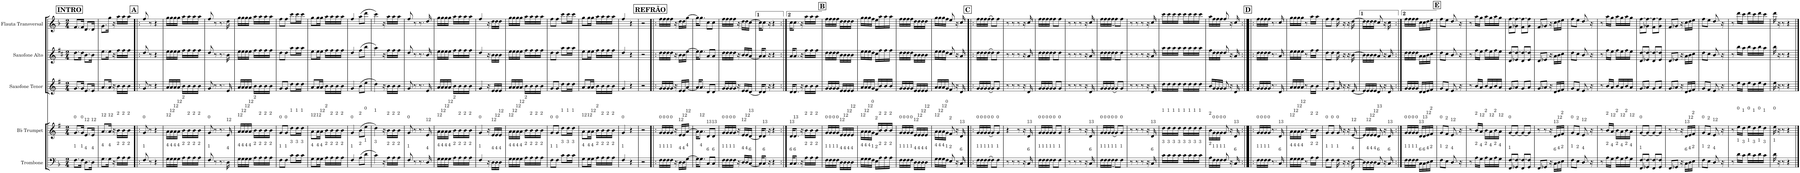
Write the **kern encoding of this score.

**kern	**kern	**kern	**kern	**kern
*part5	*part4	*part3	*part2	*part1
*staff5	*staff4	*staff3	*staff2	*staff1
*I"Trombone	*I"Bb Trumpet	*I"Saxofone Tenor	*I"Saxofone Alto	*I"Flauta Transversal
*I'Tbn.	*I'Bb Tpt.	*I'Sax. Tn.	*	*I'Fl.
*clefF4	*clefG2	*clefG2	*clefG2	*clefG2
*	*Trd1c2	*Trd8c14	*Trd5c9	*
*k[b-]	*k[f#]	*k[f#]	*k[f#c#]	*k[b-]
*M2/4	*M2/4	*M2/4	*M2/4	*M2/4
!!LO:REH:place=s1:a:B:cj:fs=14:t=INTRO
=1	=1	=1	=1	=1
!	!LO:TX:a:t=0	!	!	!
!LO:TX:a:t=1	!	!	!	!
8.F\L	8.g/L	8.g/L	8.dd\L	8.f/L
!	!LO:TX:a:t=0	!	!	!
!LO:TX:a:t=1	!	!	!	!
16F\Jk	16g/Jk	16g/Jk	16dd\Jk	16f/Jk
!	!LO:TX:a:t=12	!	!	!
!LO:TX:a:t=4	!	!	!	!
8.D\L	8.e/L	8.e/L	8.b\L	8.d/L
!	!LO:TX:a:t=12	!	!	!
!LO:TX:a:t=4	!	!	!	!
16D\Jk	16e/Jk	16e/Jk	16b\Jk	16d/Jk
=2	=2	=2	=2	=2
!	!LO:TX:a:t=12	!	!	!
!LO:TX:a:t=4	!	!	!	!
8.G\L	8.a/L	8.a/L	8.ee\L	8.g\L
!	!LO:TX:a:t=12	!	!	!
!LO:TX:a:t=4	!	!	!	!
16G\Jk	16a/Jk	16a/Jk	16ee\Jk	16gg\Jk
16r	16r	16r	16r	16r
!	!LO:TX:a:t=2	!	!	!
!LO:TX:a:t=2	!	!	!	!
16A\LL	16b\LL	16b\LL	16ff#\LL	16aa\LL
!	!LO:TX:a:t=2	!	!	!
!LO:TX:a:t=2	!	!	!	!
16A\	16b\	16b\	16ff#\	16aa\
!	!LO:TX:a:t=2	!	!	!
!LO:TX:a:t=2	!	!	!	!
16A\JJ	16b\JJ	16b\JJ	16ff#\JJ	16aa\JJ
!!LO:REH:place=s1:a:B:cj:fs=14:t=A
=3!|:	=3!|:	=3!|:	=3!|:	=3!|:
!	!LO:TX:a:t=0	!	!	!
!LO:TX:a:t=1	!	!	!	!
8F/	8g/	8g/	8dd/	8ff/
8r	8r	8r	8r	8r
4r	4r	4r	4r	4r
=4	=4	=4	=4	=4
!	!LO:TX:a:t=12	!	!	!
!LO:TX:a:t=4	!	!	!	!
16G\LL	16a\LL	16a/LL	16ee\LL	16gg\LL
!	!LO:TX:a:t=12	!	!	!
!LO:TX:a:t=4	!	!	!	!
16G\	16a\	16a/	16ee\	16gg\
!	!LO:TX:a:t=12	!	!	!
!LO:TX:a:t=4	!	!	!	!
16G\	16a\	16a/	16ee\	16gg\
!	!LO:TX:a:t=12	!	!	!
!LO:TX:a:t=4	!	!	!	!
16G\JJ	16a\JJ	16a/JJ	16ee\JJ	16gg\JJ
!	!LO:TX:a:t=2	!	!	!
!LO:TX:a:t=2	!	!	!	!
16A\LL	16b\LL	16b\LL	16ff#\LL	16aa\LL
!	!LO:TX:a:t=2	!	!	!
!LO:TX:a:t=2	!	!	!	!
16A\	16b\	16b\	16ff#\	16aa\
!	!LO:TX:a:t=2	!	!	!
!LO:TX:a:t=2	!	!	!	!
16A\	16b\	16b\	16ff#\	16aa\
!	!LO:TX:a:t=2	!	!	!
!LO:TX:a:t=2	!	!	!	!
16A\JJ	16b\JJ	16b\JJ	16ff#\JJ	16aa\JJ
=5	=5	=5	=5	=5
!	!LO:TX:a:t=0	!	!	!
!LO:TX:a:t=1	!	!	!	!
8F/	8g/	8g/	8dd/	8ff/
8r	8r	8r	8r	8r
8.r	8.r	8.r	8.r	8.r
!	!LO:TX:a:t=12	!	!	!
!LO:TX:a:t=4	!	!	!	!
16D\	16e/	16e/	16b\	16dd\
=6	=6	=6	=6	=6
!	!LO:TX:a:t=12	!	!	!
!LO:TX:a:t=4	!	!	!	!
16G\LL	16a/LL	16a/LL	16ee\LL	16gg\LL
!	!LO:TX:a:t=12	!	!	!
!LO:TX:a:t=4	!	!	!	!
16G\	16a/	16a/	16ee\	16gg\
!	!LO:TX:a:t=12	!	!	!
!LO:TX:a:t=4	!	!	!	!
16G\	16a/	16a/	16ee\	16gg\
!	!LO:TX:a:t=12	!	!	!
!LO:TX:a:t=4	!	!	!	!
16G\JJ	16a/JJ	16a/JJ	16ee\JJ	16gg\JJ
!	!LO:TX:a:t=2	!	!	!
!LO:TX:a:t=2	!	!	!	!
16A\LL	16b\LL	16b\LL	16ff#\LL	16aa\LL
!	!LO:TX:a:t=2	!	!	!
!LO:TX:a:t=2	!	!	!	!
16A\	16b\	16b\	16ff#\	16aa\
!	!LO:TX:a:t=2	!	!	!
!LO:TX:a:t=2	!	!	!	!
16A\	16b\	16b\	16ff#\	16aa\
!	!LO:TX:a:t=2	!	!	!
!LO:TX:a:t=2	!	!	!	!
16A\JJ	16b\JJ	16b\JJ	16ff#\JJ	16aa\JJ
=7	=7	=7	=7	=7
!	!LO:TX:a:t=0	!	!	!
!LO:TX:a:t=1	!	!	!	!
8F\L	8g/L	8g/L	8dd\L	8ff\L
!	!LO:TX:a:t=0	!	!	!
!LO:TX:a:t=1	!	!	!	!
8F\J	8g/J	8g/J	8dd\J	8ff\J
!	!LO:TX:a:t=1	!	!	!
!LO:TX:a:t=3	!	!	!	!
8c\L	8dd\L	8dd\L	8aa\L	8ccc\L
!	!LO:TX:a:t=1	!	!	!
!LO:TX:a:t=3	!	!	!	!
16c\L	16dd\L	16dd\L	16aa\L	16ccc\L
!	!LO:TX:a:t=1	!	!	!
!LO:TX:a:t=3	!	!	!	!
16c\JJ	16dd\JJ	16dd\JJ	16aa\JJ	16ccc\JJ
=8	=8	=8	=8	=8
!	!LO:TX:a:t=12	!	!	!
!LO:TX:a:t=4	!	!	!	!
8G\L	8a\L	8a/L	8ee\L	8gg\L
!	!LO:TX:a:t=12	!	!	!
!LO:TX:a:t=4	!	!	!	!
16G\L	16a\L	16a/L	16ee\L	16gg\L
!	!LO:TX:a:t=12	!	!	!
!LO:TX:a:t=4	!	!	!	!
16G\JJ	16a\JJ	16a/JJ	16ee\JJ	16gg\JJ
!	!LO:TX:a:t=2	!	!	!
!LO:TX:a:t=2	!	!	!	!
16A\LL	16b\LL	16b\LL	16ff#\LL	16aa\LL
!	!LO:TX:a:t=2	!	!	!
!LO:TX:a:t=2	!	!	!	!
16A\	16b\	16b\	16ff#\	16aa\
!	!LO:TX:a:t=2	!	!	!
!LO:TX:a:t=2	!	!	!	!
16A\	16b\	16b\	16ff#\	16aa\
!	!LO:TX:a:t=2	!	!	!
!LO:TX:a:t=2	!	!	!	!
16A\JJ	16b\JJ	16b\JJ	16ff#\JJ	16aa\JJ
=9	=9	=9	=9	=9
!	!LO:TX:a:t=0	!	!	!
!LO:TX:a:t=1	!	!	!	!
4F/	4g/	4g/	4dd/	4ff/
!	!LO:TX:a:t=2	!	!	!
!LO:TX:a:t=2	!	!	!	!
(>8A\L	(>8b\L	(>8b\L	(>8ff#\L	(>8aa\L
!	!LO:TX:a:t=0	!	!	!
!LO:TX:a:t=1	!	!	!	!
8d\J	8ee\J	8ee\J	8bb\J	8ddd\J
=10	=10	=10	=10	=10
!	!LO:TX:a:t=1	!	!	!
!LO:TX:a:t=3	!	!	!	!
4c\)	4dd\)	4dd\)	4aa\)	4ccc\)
16r	16r	16r	16r	16r
!	!LO:TX:a:t=2	!	!	!
!LO:TX:a:t=2	!	!	!	!
16A\LL	16b\LL	16b\LL	16ff#\LL	16aa\LL
!	!LO:TX:a:t=2	!	!	!
!LO:TX:a:t=2	!	!	!	!
16A\	16b\	16b\	16ff#\	16aa\
!	!LO:TX:a:t=2	!	!	!
!LO:TX:a:t=2	!	!	!	!
16A\JJ	16b\JJ	16b\JJ	16ff#\JJ	16aa\JJ
=11	=11	=11	=11	=11
!	!LO:TX:a:t=0	!	!	!
!LO:TX:a:t=1	!	!	!	!
8F/	8g/	8g/	8dd/	8ff/
8r	8r	8r	8r	8r
8.r	8.r	8.r	8.r	8.r
!	!LO:TX:a:t=12	!	!	!
!LO:TX:a:t=4	!	!	!	!
16D/	16e/	16e/	16b/	16dd/
=12	=12	=12	=12	=12
!	!LO:TX:a:t=12	!	!	!
!LO:TX:a:t=4	!	!	!	!
16G\LL	16a\LL	16a/LL	16ee\LL	16gg\LL
!	!LO:TX:a:t=12	!	!	!
!LO:TX:a:t=4	!	!	!	!
16G\	16a\	16a/	16ee\	16gg\
!	!LO:TX:a:t=12	!	!	!
!LO:TX:a:t=4	!	!	!	!
16G\	16a\	16a/	16ee\	16gg\
!	!LO:TX:a:t=12	!	!	!
!LO:TX:a:t=4	!	!	!	!
16G\JJ	16a\JJ	16a/JJ	16ee\JJ	16gg\JJ
!	!LO:TX:a:t=2	!	!	!
!LO:TX:a:t=2	!	!	!	!
16A\LL	16b\LL	16b\LL	16ff#\LL	16aa\LL
!	!LO:TX:a:t=2	!	!	!
!LO:TX:a:t=2	!	!	!	!
16A\	16b\	16b\	16ff#\	16aa\
!	!LO:TX:a:t=2	!	!	!
!LO:TX:a:t=2	!	!	!	!
16A\	16b\	16b\	16ff#\	16aa\
!	!LO:TX:a:t=2	!	!	!
!LO:TX:a:t=2	!	!	!	!
16A\JJ	16b\JJ	16b\JJ	16ff#\JJ	16aa\JJ
=13	=13	=13	=13	=13
!	!LO:TX:a:t=0	!	!	!
!LO:TX:a:t=1	!	!	!	!
4F/	4g/	4g/	4dd/	4ff/
16r	16r	16r	16r	16r
!	!LO:TX:a:t=12	!	!	!
!LO:TX:a:t=4	!	!	!	!
16D\LL	16e/LL	16e/LL	16b\LL	16dd\LL
!	!LO:TX:a:t=12	!	!	!
!LO:TX:a:t=4	!	!	!	!
16D\	16e/	16e/	16b\	16dd\
!	!LO:TX:a:t=12	!	!	!
!LO:TX:a:t=4	!	!	!	!
16D\JJ	16e/JJ	16e/JJ	16b\JJ	16dd\JJ
=14	=14	=14	=14	=14
!	!LO:TX:a:t=12	!	!	!
!LO:TX:a:t=4	!	!	!	!
16G\LL	16a\LL	16a/LL	16ee\LL	16gg\LL
!	!LO:TX:a:t=12	!	!	!
!LO:TX:a:t=4	!	!	!	!
16G\	16a\	16a/	16ee\	16gg\
!	!LO:TX:a:t=12	!	!	!
!LO:TX:a:t=4	!	!	!	!
16G\	16a\	16a/	16ee\	16gg\
!	!LO:TX:a:t=12	!	!	!
!LO:TX:a:t=4	!	!	!	!
16G\JJ	16a\JJ	16a/JJ	16ee\JJ	16gg\JJ
!	!LO:TX:a:t=2	!	!	!
!LO:TX:a:t=2	!	!	!	!
16A\LL	16b\LL	16b\LL	16ff#\LL	16aa\LL
!	!LO:TX:a:t=2	!	!	!
!LO:TX:a:t=2	!	!	!	!
16A\	16b\	16b\	16ff#\	16aa\
!	!LO:TX:a:t=2	!	!	!
!LO:TX:a:t=2	!	!	!	!
16A\	16b\	16b\	16ff#\	16aa\
!	!LO:TX:a:t=2	!	!	!
!LO:TX:a:t=2	!	!	!	!
16A\JJ	16b\JJ	16b\JJ	16ff#\JJ	16aa\JJ
=15	=15	=15	=15	=15
!	!LO:TX:a:t=0	!	!	!
!LO:TX:a:t=1	!	!	!	!
8F\L	8g/L	8g/L	8dd\L	8ff\L
!	!LO:TX:a:t=0	!	!	!
!LO:TX:a:t=1	!	!	!	!
8F\J	8g/J	8g/J	8dd\J	8ff\J
!	!LO:TX:a:t=1	!	!	!
!LO:TX:a:t=3	!	!	!	!
8c\L	8dd\L	8dd\L	8aa\L	8ccc\L
!	!LO:TX:a:t=1	!	!	!
!LO:TX:a:t=3	!	!	!	!
16c\L	16dd\L	16dd\L	16aa\L	16ccc\L
!	!LO:TX:a:t=1	!	!	!
!LO:TX:a:t=3	!	!	!	!
16c\JJ	16dd\JJ	16dd\JJ	16aa\JJ	16ccc\JJ
=16	=16	=16	=16	=16
!	!LO:TX:a:t=12	!	!	!
!LO:TX:a:t=4	!	!	!	!
8G\L	8a\L	8a/L	8ee\L	8gg\L
!	!LO:TX:a:t=12	!	!	!
!LO:TX:a:t=4	!	!	!	!
16G\L	16a\L	16a/L	16ee\L	16gg\L
!	!LO:TX:a:t=12	!	!	!
!LO:TX:a:t=4	!	!	!	!
16G\JJ	16a\JJ	16a/JJ	16ee\JJ	16gg\JJ
!	!LO:TX:a:t=2	!	!	!
!LO:TX:a:t=2	!	!	!	!
16A\LL	16b\LL	16b\LL	16ff#\LL	16aa\LL
!	!LO:TX:a:t=2	!	!	!
!LO:TX:a:t=2	!	!	!	!
16A\	16b\	16b\	16ff#\	16aa\
!	!LO:TX:a:t=2	!	!	!
!LO:TX:a:t=2	!	!	!	!
16A\	16b\	16b\	16ff#\	16aa\
!	!LO:TX:a:t=2	!	!	!
!LO:TX:a:t=2	!	!	!	!
16A\JJ	16b\JJ	16b\JJ	16ff#\JJ	16aa\JJ
=17	=17	=17	=17	=17
!	!LO:TX:a:t=0	!	!	!
!LO:TX:a:t=1	!	!	!	!
4F/	4g/	4g/	4dd/	4ff/
4r	4r	4r	4r	4r
=18	=18	=18	=18	=18
2r	2r	2r	2r	2r
!!LO:REH:place=s1:a:B:cj:fs=14:t=REFRÃO
=19!|:	=19!|:	=19!|:	=19!|:	=19!|:
!	!LO:TX:a:t=0	!	!	!
!LO:TX:a:t=1	!	!	!	!
16F\LL	16g/LL	16g/LL	16dd\LL	16ff\LL
!	!LO:TX:a:t=0	!	!	!
!LO:TX:a:t=1	!	!	!	!
16F\	16g/	16g/	16dd\	16ff\
!	!LO:TX:a:t=0	!	!	!
!LO:TX:a:t=1	!	!	!	!
16F\	16g/	16g/	16dd\	16ff\
!	!LO:TX:a:t=0	!	!	!
!LO:TX:a:t=1	!	!	!	!
16F\JJ	16g/JJ	16g/JJ	16dd\JJ	16ff\JJ
16r	16r	16r	16r	16r
!	!LO:TX:a:t=12	!	!	!
!LO:TX:a:t=4	!	!	!	!
16D\LL	16e/LL	16e/LL	16b\LL	16dd\LL
!	!LO:TX:a:t=12	!	!	!
!LO:TX:a:t=4	!	!	!	!
16D\	16e/	16e/	16b\	16dd\
!	!LO:TX:a:t=12	!	!	!
!LO:TX:a:t=4	!	!	!	!
[16G\JJ	[16a/JJ	[16a/JJ	[16ee\JJ	[16gg\JJ
=20	=20	=20	=20	=20
16G\KL]	16a\KL]	16a/KL]	16ee\KL]	16gg\KL]
!	!LO:TX:a:t=12	!	!	!
!LO:TX:a:t=4	!	!	!	!
8.G\J	8.a\J	8.a/J	8.ee\J	8.gg\J
!	!LO:TX:a:t=13	!	!	!
!LO:TX:a:t=6	!	!	!	!
8C/L	8d/L	8d/L	8a/L	8cc\L
!	!LO:TX:a:t=13	!	!	!
!LO:TX:a:t=6	!	!	!	!
8C/J	8d/J	8d/J	8a/J	8cc\J
=21	=21	=21	=21	=21
!	!LO:TX:a:t=0	!	!	!
!LO:TX:a:t=1	!	!	!	!
16F\LL	16g/LL	16g/LL	16dd\LL	16ff\LL
!	!LO:TX:a:t=0	!	!	!
!LO:TX:a:t=1	!	!	!	!
16F\	16g/	16g/	16dd\	16ff\
!	!LO:TX:a:t=0	!	!	!
!LO:TX:a:t=1	!	!	!	!
16F\	16g/	16g/	16dd\	16ff\
!	!LO:TX:a:t=0	!	!	!
!LO:TX:a:t=1	!	!	!	!
16F\JJ	16g/JJ	16g/JJ	16dd\JJ	16ff\JJ
16r	16r	16r	16r	16r
!	!LO:TX:a:t=12	!	!	!
!LO:TX:a:t=4	!	!	!	!
16D/LL	16e/LL	16e/LL	16b/LL	16dd\LL
!	!LO:TX:a:t=12	!	!	!
!LO:TX:a:t=4	!	!	!	!
16D/	16e/	16e/	16b/	16dd\
!	!LO:TX:a:t=13	!	!	!
!LO:TX:a:t=6	!	!	!	!
[16C/JJ	[16d/JJ	[16d/JJ	[16a/JJ	[16cc\JJ
=22	=22	=22	=22	=22
16C/KL]	16d/KL]	16d/KL]	16a/KL]	16cc\KL]
!	!LO:TX:a:t=13	!	!	!
!LO:TX:a:t=6	!	!	!	!
8C/J	8d/J	8d/J	8a/J	8cc\J
16r	16r	16r	16r	16r
4r	4r	4r	4r	4r
=23:|!	=23:|!	=23:|!	=23:|!	=23:|!
!	!LO:TX:a:t=13	!	!	!
!LO:TX:a:t=6	!	!	!	!
16C/KL	16d/KL	16d/KL	16a/KL	16cc\KL
!	!LO:TX:a:t=13	!	!	!
!LO:TX:a:t=6	!	!	!	!
8.C/J	8.d/J	8.d/J	8.a/J	8.cc\J
16r	16r	16r	16r	16r
!	!LO:TX:a:t=2	!	!	!
!LO:TX:a:t=2	!	!	!	!
16A\LL	16b\LL	16b\LL	16ff#\LL	16aa\LL
!	!LO:TX:a:t=2	!	!	!
!LO:TX:a:t=2	!	!	!	!
16A\	16b\	16b\	16ff#\	16aa\
!	!LO:TX:a:t=2	!	!	!
!LO:TX:a:t=2	!	!	!	!
16A\JJ	16b\JJ	16b\JJ	16ff#\JJ	16aa\JJ
!!LO:REH:place=s1:a:B:cj:fs=14:t=B
=24	=24	=24	=24	=24
!	!LO:TX:a:t=0	!	!	!
!LO:TX:a:t=1	!	!	!	!
16F\LL	16g/LL	16g/LL	16dd\LL	16ff\LL
!	!LO:TX:a:t=0	!	!	!
!LO:TX:a:t=1	!	!	!	!
16F\	16g/	16g/	16dd\	16ff\
!	!LO:TX:a:t=0	!	!	!
!LO:TX:a:t=1	!	!	!	!
16F\	16g/	16g/	16dd\	16ff\
!	!LO:TX:a:t=0	!	!	!
!LO:TX:a:t=1	!	!	!	!
16F\JJ	16g/JJ	16g/JJ	16dd\JJ	16ff\JJ
!	!LO:TX:a:t=12	!	!	!
!LO:TX:a:t=4	!	!	!	!
16D\LL	16e/LL	16e/LL	16b\LL	16dd\LL
!	!LO:TX:a:t=12	!	!	!
!LO:TX:a:t=4	!	!	!	!
16D\	16e/	16e/	16b\	16dd\
!	!LO:TX:a:t=12	!	!	!
!LO:TX:a:t=4	!	!	!	!
16D\	16e/	16e/	16b\	16dd\
!	!LO:TX:a:t=12	!	!	!
!LO:TX:a:t=4	!	!	!	!
16D\JJ	16e/JJ	16e/JJ	16b\JJ	16dd\JJ
=25	=25	=25	=25	=25
!	!LO:TX:a:t=12	!	!	!
!LO:TX:a:t=4	!	!	!	!
16G\LL	16a\LL	16a/LL	16ee\LL	16gg\LL
!	!LO:TX:a:t=12	!	!	!
!LO:TX:a:t=4	!	!	!	!
16G\	16a\	16a/	16ee\	16gg\
!	!LO:TX:a:t=12	!	!	!
!LO:TX:a:t=4	!	!	!	!
16G\	16a\	16a/	16ee\	16gg\
!	!LO:TX:a:t=0	!	!	!
!LO:TX:a:t=1	!	!	!	!
16F\JJ	16g\JJ	16g/JJ	16dd\JJ	16ff\JJ
!	!LO:TX:a:t=2	!	!	!
!LO:TX:a:t=2	!	!	!	!
16E\LL	16f#/LL	16f#/LL	16cc#\LL	16ee\LL
!	!LO:TX:a:t=2	!	!	!
!LO:TX:a:t=2	!	!	!	!
16A\	16b/	16b/	16ff#\	16aa\
!	!LO:TX:a:t=2	!	!	!
!LO:TX:a:t=2	!	!	!	!
16A\	16b/	16b/	16ff#\	16aa\
!	!LO:TX:a:t=2	!	!	!
!LO:TX:a:t=2	!	!	!	!
16A\JJ	16b/JJ	16b/JJ	16ff#\JJ	16aa\JJ
=26	=26	=26	=26	=26
!	!LO:TX:a:t=0	!	!	!
!LO:TX:a:t=1	!	!	!	!
16F\LL	16g/LL	16g/LL	16dd\LL	16ff\LL
!	!LO:TX:a:t=0	!	!	!
!LO:TX:a:t=1	!	!	!	!
16F\	16g/	16g/	16dd\	16ff\
!	!LO:TX:a:t=0	!	!	!
!LO:TX:a:t=1	!	!	!	!
16F\	16g/	16g/	16dd\	16ff\
!	!LO:TX:a:t=0	!	!	!
!LO:TX:a:t=1	!	!	!	!
16F\JJ	16g/JJ	16g/JJ	16dd\JJ	16ff\JJ
!	!LO:TX:a:t=12	!	!	!
!LO:TX:a:t=4	!	!	!	!
16D\LL	16e/LL	16e/LL	16b\LL	16dd\LL
!	!LO:TX:a:t=12	!	!	!
!LO:TX:a:t=4	!	!	!	!
16D\	16e/	16e/	16b\	16dd\
!	!LO:TX:a:t=12	!	!	!
!LO:TX:a:t=4	!	!	!	!
16D\	16e/	16e/	16b\	16dd\
!	!LO:TX:a:t=12	!	!	!
!LO:TX:a:t=4	!	!	!	!
16D\JJ	16e/JJ	16e/JJ	16b\JJ	16dd\JJ
=27	=27	=27	=27	=27
!	!LO:TX:a:t=12	!	!	!
!LO:TX:a:t=4	!	!	!	!
16G\LL	16a\LL	16a/LL	16ee\LL	16gg\LL
!	!LO:TX:a:t=12	!	!	!
!LO:TX:a:t=4	!	!	!	!
16G\	16a\	16a/	16ee\	16gg\
!	!LO:TX:a:t=12	!	!	!
!LO:TX:a:t=4	!	!	!	!
16G\	16a\	16a/	16ee\	16gg\
!	!LO:TX:a:t=0	!	!	!
!LO:TX:a:t=1	!	!	!	!
16F\JJ	16g\JJ	16g/JJ	16dd\JJ	16ff\JJ
!	!LO:TX:a:t=2	!	!	!
!LO:TX:a:t=2	!	!	!	!
8E/	8f#/	8f#/	8cc#/	8ee/
16r	16r	16r	16r	16r
!	!LO:TX:a:t=13	!	!	!
!LO:TX:a:t=6	!	!	!	!
16C/	16d/	16d/	16a/	16cc/
!!LO:REH:place=s1:a:B:cj:fs=14:t=C
=28!|:	=28!|:	=28!|:	=28!|:	=28!|:
!	!LO:TX:a:t=0	!	!	!
!LO:TX:a:t=1	!	!	!	!
16F\LL	16g/LL	16g/LL	16dd\LL	16ff\LL
!	!LO:TX:a:t=0	!	!	!
!LO:TX:a:t=1	!	!	!	!
16F\	16g/	16g/	16dd\	16ff\
!	!LO:TX:a:t=0	!	!	!
!LO:TX:a:t=1	!	!	!	!
16F\	16g/	16g/	16dd\	16ff\
!	!LO:TX:a:t=0	!	!	!
!LO:TX:a:t=1	!	!	!	!
(16F\JJ	(16g/JJ	(16g/JJ	(16dd\JJ	(16ff\JJ
!	!LO:TX:a:t=0	!	!	!
!LO:TX:a:t=1	!	!	!	!
8F\L)	8g/L)	8g/L)	8dd\L)	8ff\L)
!	!LO:TX:a:t=0	!	!	!
!LO:TX:a:t=1	!	!	!	!
8F\J	8g/J	8g/J	8dd\J	8ff\J
=29	=29	=29	=29	=29
8r	4r	8r	8r	8r
8r	.	8r	8r	8r
8r	8r	8r	8r	8r
16r	16r	16r	16r	16r
!	!LO:TX:a:t=13	!	!	!
!LO:TX:a:t=6	!	!	!	!
16C/	16d/	16d/	16a/	16cc/
=30	=30	=30	=30	=30
!	!LO:TX:a:t=0	!	!	!
!LO:TX:a:t=1	!	!	!	!
16F\LL	16g/LL	16g/LL	16dd\LL	16ff\LL
!	!LO:TX:a:t=0	!	!	!
!LO:TX:a:t=1	!	!	!	!
16F\	16g/	16g/	16dd\	16ff\
!	!LO:TX:a:t=0	!	!	!
!LO:TX:a:t=1	!	!	!	!
16F\	16g/	16g/	16dd\	16ff\
!	!LO:TX:a:t=0	!	!	!
!LO:TX:a:t=1	!	!	!	!
16F\JJ	16g/JJ	16g/JJ	16dd\JJ	16ff\JJ
!	!LO:TX:a:t=0	!	!	!
!LO:TX:a:t=1	!	!	!	!
8F\L	8g/L	8g/L	8dd\L	8ff\L
!	!LO:TX:a:t=0	!	!	!
!LO:TX:a:t=1	!	!	!	!
8F\J	8g/J	8g/J	8dd\J	8ff\J
=31	=31	=31	=31	=31
8r	4r	8r	8r	8r
8r	.	8r	8r	8r
8r	8r	8r	8r	8r
16r	16r	16r	16r	16r
!	!LO:TX:a:t=13	!	!	!
!LO:TX:a:t=6	!	!	!	!
16C/	16d/	16d/	16a/	16cc/
=32	=32	=32	=32	=32
!	!LO:TX:a:t=0	!	!	!
!LO:TX:a:t=1	!	!	!	!
16F\LL	16g/LL	16g/LL	16dd\LL	16ff\LL
!	!LO:TX:a:t=0	!	!	!
!LO:TX:a:t=1	!	!	!	!
16F\	16g/	16g/	16dd\	16ff\
!	!LO:TX:a:t=0	!	!	!
!LO:TX:a:t=1	!	!	!	!
16F\	16g/	16g/	16dd\	16ff\
!	!LO:TX:a:t=0	!	!	!
!LO:TX:a:t=1	!	!	!	!
(<16F\JJ	(<16g/JJ	(<16g/JJ	(<16dd\JJ	(<16ff\JJ
!	!LO:TX:a:t=0	!	!	!
!LO:TX:a:t=1	!	!	!	!
8F\L)	8g/L)	8g/L)	8dd\L)	8ff\L)
!	!LO:TX:a:t=0	!	!	!
!LO:TX:a:t=1	!	!	!	!
8F\J	8g/J	8g/J	8dd\J	8ff\J
=33	=33	=33	=33	=33
8r	8r	8r	8r	8r
8r	8r	8r	8r	8r
8r	8r	8r	8r	8r
16r	16r	16r	16r	16r
!	!LO:TX:a:t=13	!	!	!
!LO:TX:a:t=6	!	!	!	!
16C/	16d/	16d/	16a/	16cc/
=34	=34	=34	=34	=34
!	!LO:TX:a:t=1	!	!	!
!LO:TX:a:t=3	!	!	!	!
16c\LL	16dd\LL	16dd\LL	16aa\LL	16ccc\LL
!	!LO:TX:a:t=1	!	!	!
!LO:TX:a:t=3	!	!	!	!
16c\	16dd\	16dd\	16aa\	16ccc\
!	!LO:TX:a:t=1	!	!	!
!LO:TX:a:t=3	!	!	!	!
16c\	16dd\	16dd\	16aa\	16ccc\
!	!LO:TX:a:t=1	!	!	!
!LO:TX:a:t=3	!	!	!	!
16c\JJ	16dd\JJ	16dd\JJ	16aa\JJ	16ccc\JJ
!	!LO:TX:a:t=1	!	!	!
!LO:TX:a:t=3	!	!	!	!
16c\LL	16dd\LL	16dd\LL	16aa\LL	16ccc\LL
!	!LO:TX:a:t=1	!	!	!
!LO:TX:a:t=3	!	!	!	!
16c\	16dd\	16dd\	16aa\	16ccc\
!	!LO:TX:a:t=1	!	!	!
!LO:TX:a:t=3	!	!	!	!
16c\	16dd\	16dd\	16aa\	16ccc\
!	!LO:TX:a:t=1	!	!	!
!LO:TX:a:t=3	!	!	!	!
16c\JJ	16dd\JJ	16dd\JJ	16aa\JJ	16ccc\JJ
=35	=35	=35	=35	=35
!	!LO:TX:a:t=2	!	!	!
!LO:TX:a:t=2	!	!	!	!
16A\LL	16b\LL	16b/LL	16ff#\LL	16aa\LL
!	!LO:TX:a:t=0	!	!	!
!LO:TX:a:t=1	!	!	!	!
16F\	16g\	16g/	16dd\	16ff\
!	!LO:TX:a:t=0	!	!	!
!LO:TX:a:t=1	!	!	!	!
16F\	16g\	16g/	16dd\	16ff\
!	!LO:TX:a:t=0	!	!	!
!LO:TX:a:t=1	!	!	!	!
16F\JJ	16g\JJ	16g/JJ	16dd\JJ	16ff\JJ
!	!LO:TX:a:t=0	!	!	!
!LO:TX:a:t=1	!	!	!	!
8F/	8g/	8g/	8dd/	8ff/
16r	16r	16r	16r	16r
!	!LO:TX:a:t=13	!	!	!
!LO:TX:a:t=6	!	!	!	!
16C/	16d/	16d/	16a/	16cc/
!!LO:REH:place=s1:a:B:cj:fs=14:t=D
=36:|!|:	=36:|!|:	=36:|!|:	=36:|!|:	=36:|!|:
!	!LO:TX:a:t=0	!	!	!
!LO:TX:a:t=1	!	!	!	!
16F\LL	16g/LL	16g/LL	16dd\LL	16ff\LL
!	!LO:TX:a:t=0	!	!	!
!LO:TX:a:t=1	!	!	!	!
16F\	16g/	16g/	16dd\	16ff\
!	!LO:TX:a:t=0	!	!	!
!LO:TX:a:t=1	!	!	!	!
16F\	16g/	16g/	16dd\	16ff\
!	!LO:TX:a:t=0	!	!	!
!LO:TX:a:t=1	!	!	!	!
16F\JJ	16g/JJ	16g/JJ	16dd\JJ	16ff\JJ
8.r	8.r	8.r	8.r	8.r
!	!LO:TX:a:t=13	!	!	!
!LO:TX:a:t=6	!	!	!	!
16C/	16d/	16d/	16a/	16cc/
=37	=37	=37	=37	=37
!	!LO:TX:a:t=12	!	!	!
!LO:TX:a:t=4	!	!	!	!
16G\LL	16a\LL	16a/LL	16ee\LL	16gg\LL
!	!LO:TX:a:t=12	!	!	!
!LO:TX:a:t=4	!	!	!	!
16G\	16a\	16a/	16ee\	16gg\
!	!LO:TX:a:t=12	!	!	!
!LO:TX:a:t=4	!	!	!	!
16G\	16a\	16a/	16ee\	16gg\
!	!LO:TX:a:t=12	!	!	!
!LO:TX:a:t=4	!	!	!	!
16G\JJ	16a\JJ	16a/JJ	16ee\JJ	16gg\JJ
8r	8r	8r	8r	8r
!	!LO:TX:a:t=2	!	!	!
!LO:TX:a:t=2	!	!	!	!
16A\LL	16b\LL	16b\LL	16ff#\LL	16aa\LL
!	!LO:TX:a:t=2	!	!	!
!LO:TX:a:t=2	!	!	!	!
16A\JJ	16b\JJ	16b\JJ	16ff#\JJ	16aa\JJ
=38	=38	=38	=38	=38
!	!LO:TX:a:t=0	!	!	!
!LO:TX:a:t=1	!	!	!	!
8F\L	8g/L	8g/L	8dd\L	8ff\L
!	!LO:TX:a:t=0	!	!	!
!LO:TX:a:t=1	!	!	!	!
8F\J	8g/J	8g/J	8dd\J	8ff\J
!	!LO:TX:a:t=0	!	!	!
!LO:TX:a:t=1	!	!	!	!
16F\	16g/	16g/	16dd\	16ff\
16r	16r	16r	16r	16r
16r	16r	16r	16r	16r
!	!LO:TX:a:t=12	!	!	!
!LO:TX:a:t=4	!	!	!	!
[16D\	[16e/	[16e/	[16b\	[16dd\
=39	=39	=39	=39	=39
16D\LL]	16e/LL]	16e/LL]	16b\LL]	16dd\LL]
!	!LO:TX:a:t=12	!	!	!
!LO:TX:a:t=4	!	!	!	!
16D\	16e/	16e/	16b\	16dd\
!	!LO:TX:a:t=12	!	!	!
!LO:TX:a:t=4	!	!	!	!
16D\	16e/	16e/	16b\	16dd\
!	!LO:TX:a:t=12	!	!	!
!LO:TX:a:t=4	!	!	!	!
16D\JJ	16e/JJ	16e/JJ	16b\JJ	16dd\JJ
!	!LO:TX:a:t=13	!	!	!
!LO:TX:a:t=6	!	!	!	!
8C/	8d/	8d/	8a/	8cc/
16r	16r	16r	16r	16r
!	!LO:TX:a:t=13	!	!	!
!LO:TX:a:t=6	!	!	!	!
16C/	16d/	16d/	16a/	16cc\
=40:|!	=40:|!	=40:|!	=40:|!	=40:|!
!	!LO:TX:a:t=0	!	!	!
!LO:TX:a:t=1	!	!	!	!
16F\LL	16g/LL	16g/LL	16dd\LL	16ff\LL
!	!LO:TX:a:t=0	!	!	!
!LO:TX:a:t=1	!	!	!	!
16F\	16g/	16g/	16dd\	16ff\
!	!LO:TX:a:t=0	!	!	!
!LO:TX:a:t=1	!	!	!	!
16F\	16g/	16g/	16dd\	16ff\
!	!LO:TX:a:t=0	!	!	!
!LO:TX:a:t=1	!	!	!	!
16F\JJ	16g/JJ	16g/JJ	16dd\JJ	16ff\JJ
!	!LO:TX:a:t=13	!	!	!
!LO:TX:a:t=6	!	!	!	!
16C\LL	16d/LL	16d/LL	16a\LL	16cc\LL
!	!LO:TX:a:t=13	!	!	!
!LO:TX:a:t=6	!	!	!	!
16C\	16d/	16d/	16a\	16cc\
!	!LO:TX:a:t=12	!	!	!
!LO:TX:a:t=4	!	!	!	!
16D\	16e/	16e/	16b\	16dd\
!	!LO:TX:a:t=2	!	!	!
!LO:TX:a:t=2	!	!	!	!
16E\JJ	16f#/JJ	16f#/JJ	16cc#\JJ	16ee\JJ
!!LO:REH:place=s1:a:B:cj:fs=14:t=E
=41	=41	=41	=41	=41
!	!LO:TX:a:t=0	!	!	!
!LO:TX:a:t=1	!	!	!	!
8F\L	8g/L	8g/L	8dd\L	8ff\L
!	!LO:TX:a:t=2	!	!	!
!LO:TX:a:t=2	!	!	!	!
8E\J	8f#/J	8f#/J	8cc#\J	8ee\J
!	!LO:TX:a:t=12	!	!	!
!LO:TX:a:t=4	!	!	!	!
8.D/	8.e/	8.e/	8.b/	8.dd/
16r	16r	16r	16r	16r
=42	=42	=42	=42	=42
8r	8r	8r	8r	8r
!	!LO:TX:a:t=2	!	!	!
!LO:TX:a:t=2	!	!	!	!
16A\LL	16b/LL	16b/LL	16ff#\LL	16aa\LL
!	!LO:TX:a:t=12	!	!	!
!LO:TX:a:t=4	!	!	!	!
16G\JJ	16a/JJ	16a/JJ	16ee\JJ	16gg\JJ
!	!LO:TX:a:t=2	!	!	!
!LO:TX:a:t=2	!	!	!	!
16A\LL	16b\LL	16b/LL	16ff#\LL	16aa\LL
!	!LO:TX:a:t=12	!	!	!
!LO:TX:a:t=4	!	!	!	!
16G\	16a\	16a/	16ee\	16gg\
!	!LO:TX:a:t=2	!	!	!
!LO:TX:a:t=2	!	!	!	!
16A\	16b\	16b/	16ff#\	16aa\
!	!LO:TX:a:t=12	!	!	!
!LO:TX:a:t=4	!	!	!	!
16G\JJ	16a\JJ	16a/JJ	16ee\JJ	16gg\JJ
=43	=43	=43	=43	=43
!	!LO:TX:a:t=0	!	!	!
!LO:TX:a:t=1	!	!	!	!
8FF/ [8F/L	[8g/L	8g/L	8d/ [8dd/L	8f\ [8ff\L
8GG-X/ 8F/_J	8g/J_	8a-X/J	8e-X/ 8dd/_J	8g-X\ 8ff\_J
8FF/ 8F/_L	8g/L_	8g/L	8d/ 8dd/_L	8f\ 8ff\_L
8GG-/ 8F/]J	8g/J]	8a-/J	8e-/ 8dd/]J	8g-\ 8ff\]J
=44	=44	=44	=44	=44
8FF/L	8r	8g/L	8d/L	8f/L
8GG-X/J	8r	8a-X/J	8e-X/J	8g-X/J
16r	16r	16r	16r	16r
!	!LO:TX:a:t=13	!	!	!
!LO:TX:a:t=6	!	!	!	!
16C\LL	16d/LL	16d/LL	16a\LL	16cc\LL
!	!LO:TX:a:t=12	!	!	!
!LO:TX:a:t=4	!	!	!	!
16D\	16e/	16e/	16b\	16dd\
!	!LO:TX:a:t=2	!	!	!
!LO:TX:a:t=2	!	!	!	!
16E\JJ	16f#/JJ	16f#/JJ	16cc#\JJ	16ee\JJ
=45	=45	=45	=45	=45
!	!LO:TX:a:t=0	!	!	!
!LO:TX:a:t=1	!	!	!	!
8F\L	8g/L	8g/L	8dd\L	8ff\L
!	!LO:TX:a:t=2	!	!	!
!LO:TX:a:t=2	!	!	!	!
8E\J	8f#/J	8f#/J	8cc#\J	8ee\J
!	!LO:TX:a:t=12	!	!	!
!LO:TX:a:t=4	!	!	!	!
8.D/	8.e/	8.e/	8.b/	8.dd/
16r	16r	16r	16r	16r
=46	=46	=46	=46	=46
8r	8r	8r	8r	8r
!	!LO:TX:a:t=2	!	!	!
!LO:TX:a:t=2	!	!	!	!
16A\LL	16b/LL	16b/LL	16ff#\LL	16aa\LL
!	!LO:TX:a:t=12	!	!	!
!LO:TX:a:t=4	!	!	!	!
16G\JJ	16a/JJ	16a/JJ	16ee\JJ	16gg\JJ
!	!LO:TX:a:t=2	!	!	!
!LO:TX:a:t=2	!	!	!	!
16A\LL	16b\LL	16b/LL	16ff#\LL	16aa\LL
!	!LO:TX:a:t=12	!	!	!
!LO:TX:a:t=4	!	!	!	!
16G\	16a\	16a/	16ee\	16gg\
!	!LO:TX:a:t=2	!	!	!
!LO:TX:a:t=2	!	!	!	!
16A\	16b\	16b/	16ff#\	16aa\
!	!LO:TX:a:t=12	!	!	!
!LO:TX:a:t=4	!	!	!	!
16G\JJ	16a\JJ	16a/JJ	16ee\JJ	16gg\JJ
=47	=47	=47	=47	=47
!	!LO:TX:a:t=0	!	!	!
!LO:TX:a:t=1	!	!	!	!
8FF/ [8F/L	[8g/L	8g/L	8d/ [8dd/L	8f\ [8ff\L
8GG-X/ 8F/_J	8g/J_	8a-X/J	8e-X/ 8dd/_J	8g-X\ 8ff\_J
8FF/ 8F/_L	8g/L_	8g/L	8d/ 8dd/_L	8f\ 8ff\_L
8GG-/ 8F/]J	8g/J]	8a-/J	8e-/ 8dd/]J	8g-\ 8ff\]J
=48	=48	=48	=48	=48
8FF/L	8r	8g/L	8d/L	8f/L
8GG-X/J	8r	8a-X/J	8e-X/J	8g-X/J
16r	16r	16r	16r	16r
!	!LO:TX:a:t=13	!	!	!
!LO:TX:a:t=6	!	!	!	!
16C\LL	16d/LL	16d/LL	16a\LL	16cc\LL
!	!LO:TX:a:t=12	!	!	!
!LO:TX:a:t=4	!	!	!	!
16D\	16e/	16e/	16b\	16dd\
!	!LO:TX:a:t=2	!	!	!
!LO:TX:a:t=2	!	!	!	!
16E\JJ	16f#/JJ	16f#/JJ	16cc#\JJ	16ee\JJ
=49	=49	=49	=49	=49
!	!LO:TX:a:t=0	!	!	!
!LO:TX:a:t=1	!	!	!	!
8F\L	8g/L	8g/L	8dd\L	8ff\L
!	!LO:TX:a:t=2	!	!	!
!LO:TX:a:t=2	!	!	!	!
8E\J	8f#/J	8f#/J	8cc#\J	8ee\J
!	!LO:TX:a:t=12	!	!	!
!LO:TX:a:t=4	!	!	!	!
8.D/	8.e/	8.e/	8.b/	8.dd/
16r	16r	16r	16r	16r
=50	=50	=50	=50	=50
8r	8r	8r	8r	8r
!	!LO:TX:a:t=0	!	!	!
!LO:TX:a:t=1	!	!	!	!
16d\LL	16ee\LL	16ee\LL	16bb\LL	16ddd\LL
!	!LO:TX:a:t=1	!	!	!
!LO:TX:a:t=3	!	!	!	!
16c\JJ	16dd\JJ	16dd\JJ	16aa\JJ	16ccc\JJ
!	!LO:TX:a:t=0	!	!	!
!LO:TX:a:t=1	!	!	!	!
16d\LL	16ee\LL	16ee\LL	16bb\LL	16ddd\LL
!	!LO:TX:a:t=1	!	!	!
!LO:TX:a:t=3	!	!	!	!
16c\	16dd\	16dd\	16aa\	16ccc\
!	!LO:TX:a:t=0	!	!	!
!LO:TX:a:t=1	!	!	!	!
16d\	16ee\	16ee\	16bb\	16ddd\
!	!LO:TX:a:t=1	!	!	!
!LO:TX:a:t=3	!	!	!	!
16c\JJ	16dd\JJ	16dd\JJ	16aa\JJ	16ccc\JJ
=51	=51	=51	=51	=51
!	!LO:TX:a:t=0	!	!	!
!LO:TX:a:t=1	!	!	!	!
16d\	16ee\	16ee\	16bb\	16ddd\
16r	16r	16r	16r	16r
8r	8r	8r	8r	8r
4r	4r	4r	4r	4r
==	==	==	==	==
*-	*-	*-	*-	*-
